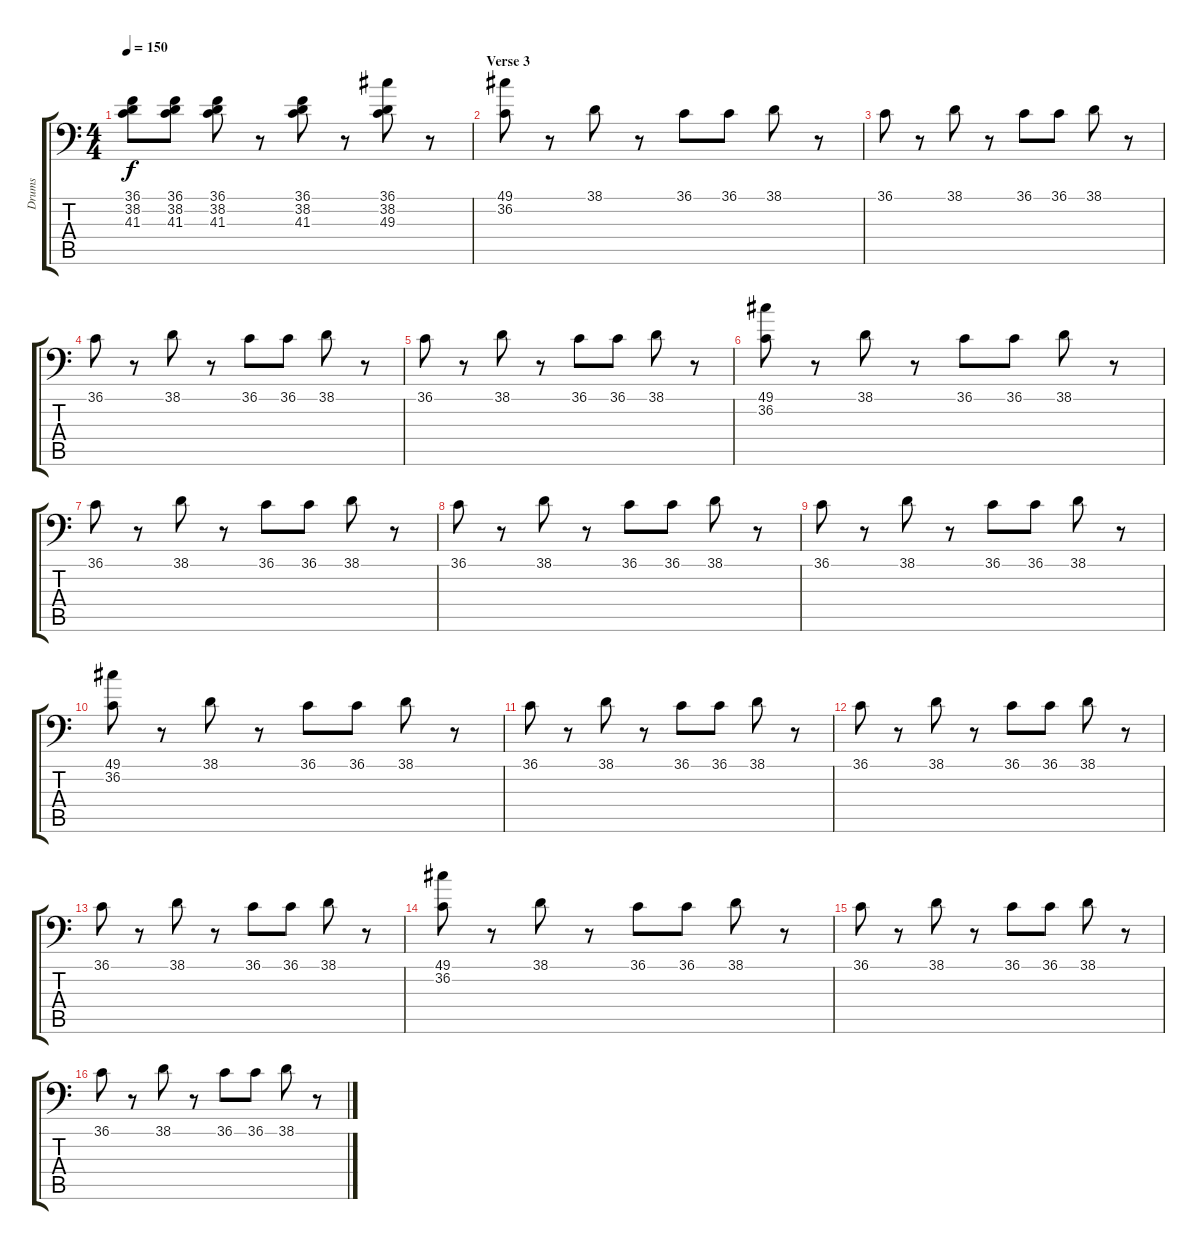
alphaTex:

\track ("Drums" "Drums") {instrument acousticgrandpiano}
\staff {score tabs}
\tuning (C-1 C-1 C-1 C-1 C-1 C-1) {hide}
\ts (4 4)
\tempo 150
\clef f4
\ks c
(36.1 38.2 41.3).8{dy f} (36.1 38.2 41.3).8 (36.1 38.2 41.3).8 r.8 (36.1 38.2 41.3).8 r.8 (36.1 38.2 49.3).8 r.8 |
\section ("" "Verse 3")
(49.1 36.2).8 r.8 38.1.8 r.8 36.1.8 36.1.8 38.1.8 r.8 |
36.1.8 r.8 38.1.8 r.8 36.1.8 36.1.8 38.1.8 r.8 |
36.1.8 r.8 38.1.8 r.8 36.1.8 36.1.8 38.1.8 r.8 |
36.1.8 r.8 38.1.8 r.8 36.1.8 36.1.8 38.1.8 r.8 |
(49.1 36.2).8 r.8 38.1.8 r.8 36.1.8 36.1.8 38.1.8 r.8 |
36.1.8 r.8 38.1.8 r.8 36.1.8 36.1.8 38.1.8 r.8 |
36.1.8 r.8 38.1.8 r.8 36.1.8 36.1.8 38.1.8 r.8 |
36.1.8 r.8 38.1.8 r.8 36.1.8 36.1.8 38.1.8 r.8 |
(49.1 36.2).8 r.8 38.1.8 r.8 36.1.8 36.1.8 38.1.8 r.8 |
36.1.8 r.8 38.1.8 r.8 36.1.8 36.1.8 38.1.8 r.8 |
36.1.8 r.8 38.1.8 r.8 36.1.8 36.1.8 38.1.8 r.8 |
36.1.8 r.8 38.1.8 r.8 36.1.8 36.1.8 38.1.8 r.8 |
(49.1 36.2).8 r.8 38.1.8 r.8 36.1.8 36.1.8 38.1.8 r.8 |
36.1.8 r.8 38.1.8 r.8 36.1.8 36.1.8 38.1.8 r.8 |
36.1.8 r.8 38.1.8 r.8 36.1.8 36.1.8 38.1.8 r.8
